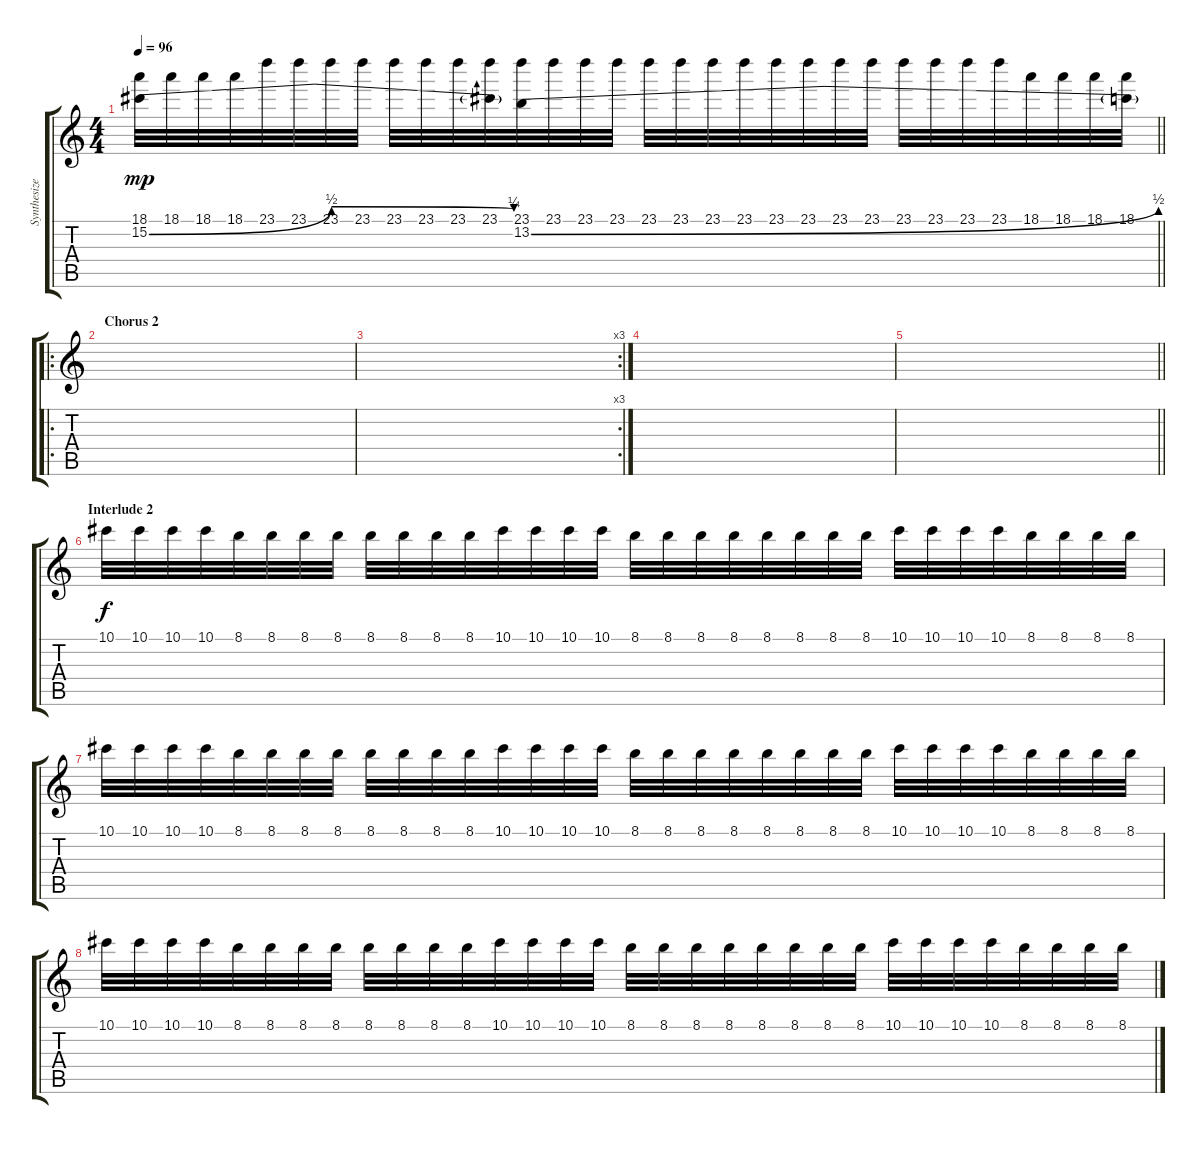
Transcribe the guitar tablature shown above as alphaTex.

\track ("Synthesizer" "Synthesize") {instrument distortionguitar}
\staff {score tabs}
\tuning (Eb4 Bb3 Gb3 Db3 Ab2 Db2) {hide}
\ts (4 4)
\tempo 96
\clef g2
\barLineRight lightlight
\ks c
(18.1 15.2{be (bendrelease 0 0 44 2 46 2 60 1)}).32{dy mp instrument tinklebell} 18.1.32 18.1.32 18.1.32 23.1.32 23.1.32 23.1.32 23.1.32 23.1.32 23.1.32 23.1.32 (23.1 15.2{t}).32 (23.1 13.2{be (bend 0 0 60 2)}).32 23.1.32 23.1.32 23.1.32 23.1.32 23.1.32 23.1.32 23.1.32 23.1.32 23.1.32 23.1.32 23.1.32 23.1.32 23.1.32 23.1.32 23.1.32 18.1.32 18.1.32 18.1.32 (18.1 13.2{t}).32 |
\ro
\section ("" " Chorus 2")
|
\rc 3
|
|
\barLineRight lightlight
|
\section ("" "Interlude 2")
10.1.32{dy f volume 7 instrument distortionguitar} 10.1.32 10.1.32 10.1.32 8.1.32 8.1.32 8.1.32 8.1.32 8.1.32 8.1.32 8.1.32 8.1.32 10.1.32 10.1.32 10.1.32 10.1.32 8.1.32 8.1.32 8.1.32 8.1.32 8.1.32 8.1.32 8.1.32 8.1.32 10.1.32 10.1.32 10.1.32 10.1.32 8.1.32 8.1.32 8.1.32 8.1.32 |
10.1.32 10.1.32 10.1.32 10.1.32 8.1.32 8.1.32 8.1.32 8.1.32 8.1.32 8.1.32 8.1.32 8.1.32 10.1.32 10.1.32 10.1.32 10.1.32 8.1.32 8.1.32 8.1.32 8.1.32 8.1.32 8.1.32 8.1.32 8.1.32 10.1.32 10.1.32 10.1.32 10.1.32 8.1.32 8.1.32 8.1.32 8.1.32 |
10.1.32 10.1.32 10.1.32 10.1.32 8.1.32 8.1.32 8.1.32 8.1.32 8.1.32 8.1.32 8.1.32 8.1.32 10.1.32 10.1.32 10.1.32 10.1.32 8.1.32 8.1.32 8.1.32 8.1.32 8.1.32 8.1.32 8.1.32 8.1.32 10.1.32 10.1.32 10.1.32 10.1.32 8.1.32 8.1.32 8.1.32 8.1.32
